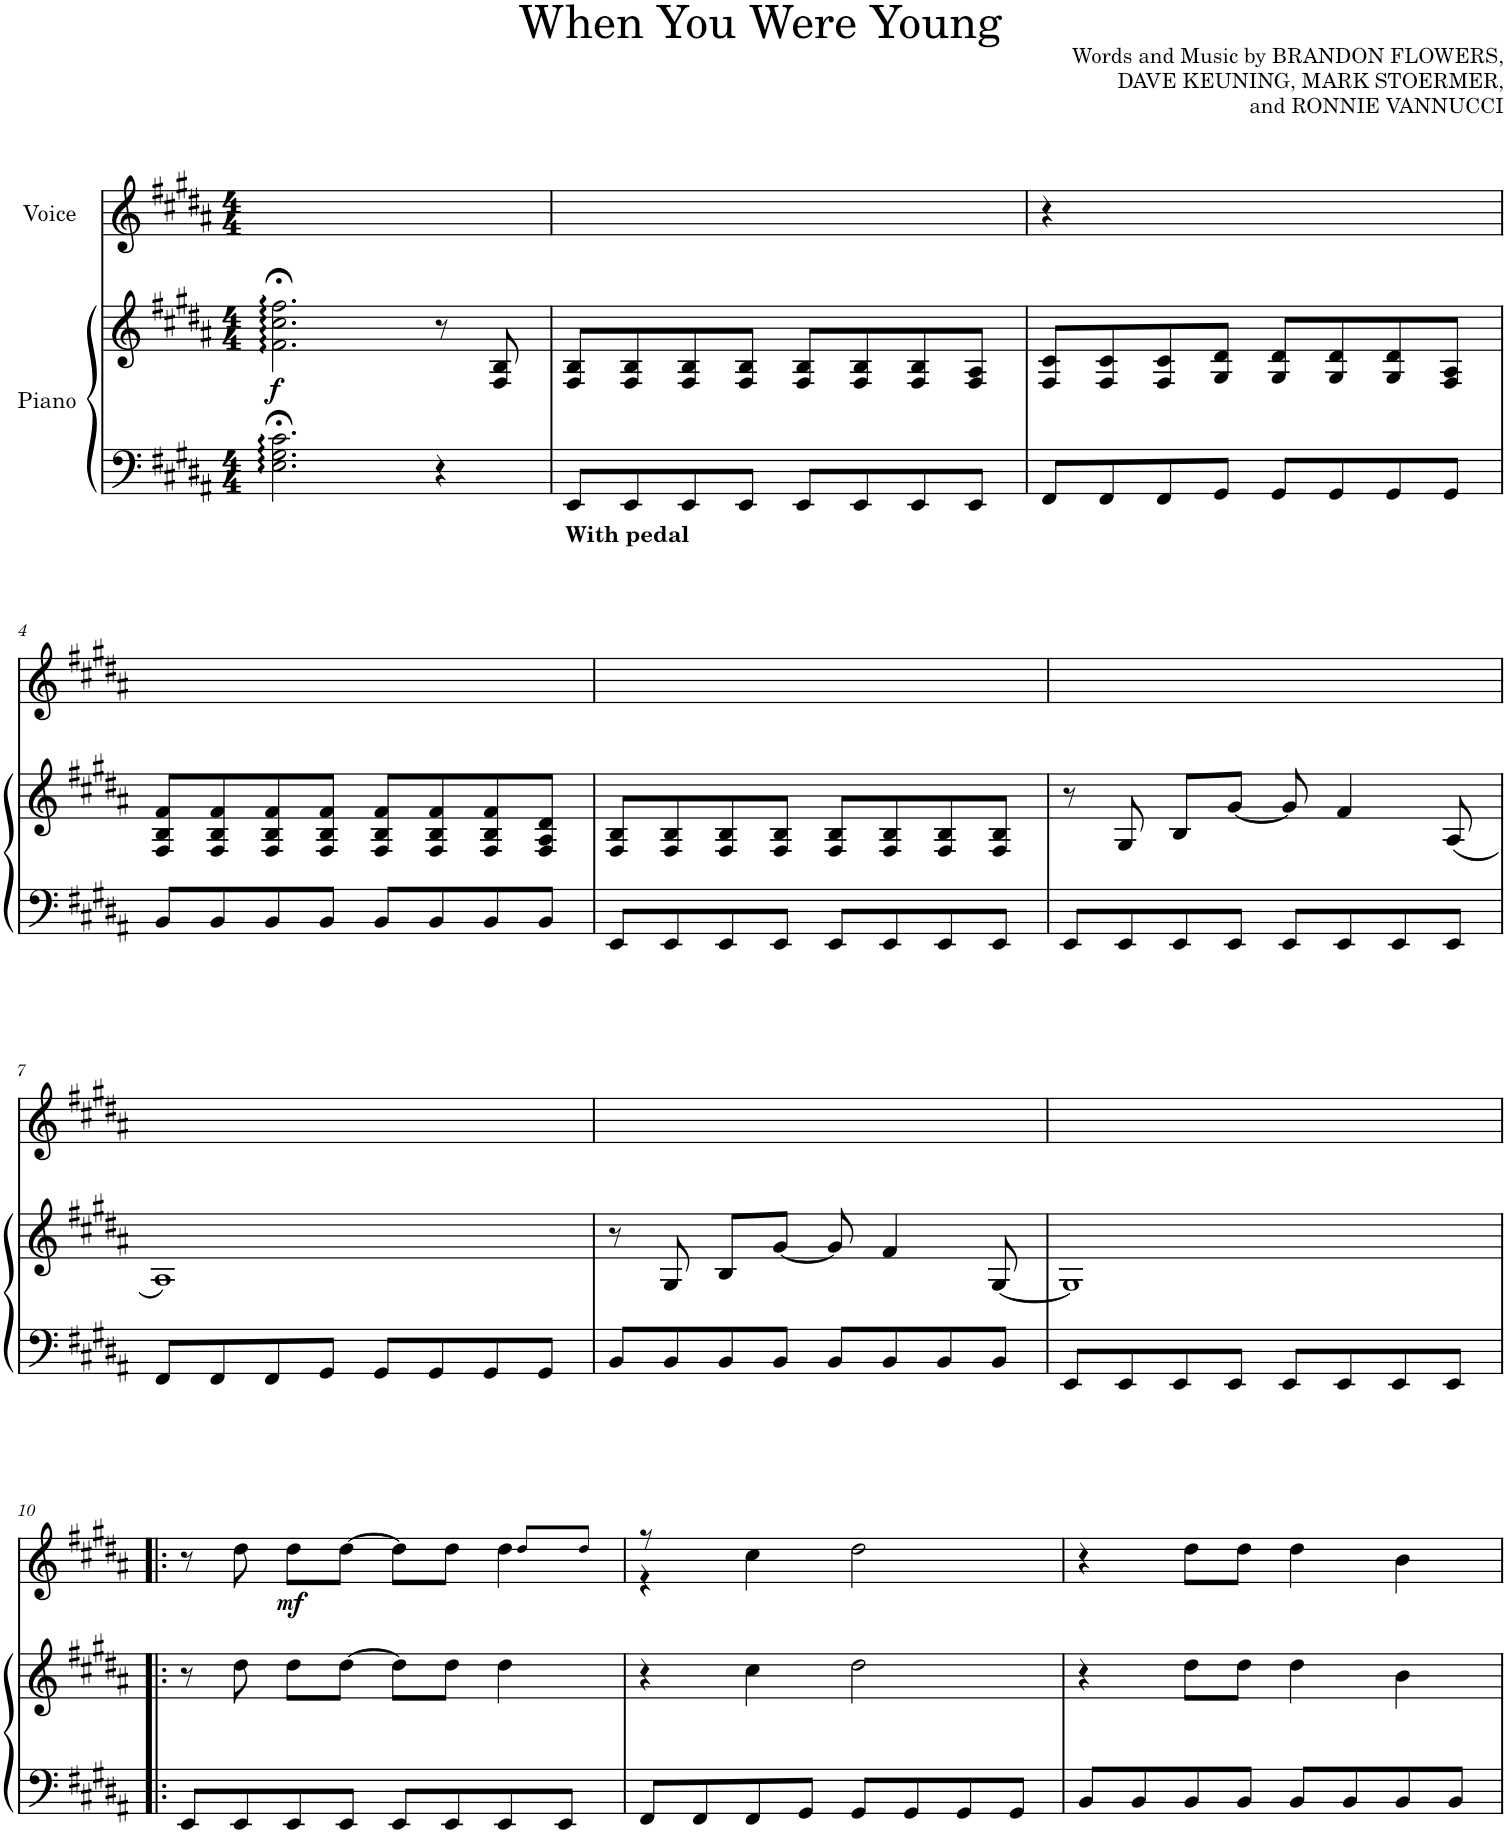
**kern	**kern	**dynam	**kern	**dynam
*part2	*part2	*part2	*part1	*part1
*staff3	*staff2	*staff2/3	*staff1	*staff1
*I"Piano	*	*	*I"Voice	*
*I'Pno	*	*	*I'V	*
*clefF4	*clefG2	*	*clefG2	*
*k[f#c#g#d#a#]	*k[f#c#g#d#a#]	*	*k[f#c#g#d#a#]	*
*M4/4	*M4/4	*	*M4/4	*
=1	=1	=1	=1	=1
!	!	!LO:DY:b	!	!
2.E\:;< 2.G#\:;< 2.c#\:;<	2.f#\:;< 2.cc#\:;< 2.ff#\:;<	f	1ryy	.
4r	8r	.	.	.
.	8F#/ 8B/	.	.	.
=2	=2	=2	=2	=2
!LO:TX:b:B:t=With pedal	!	!	!	!
8EE/L	8F#/ 8B/L	.	1ryy	.
8EE/	8F#/ 8B/	.	.	.
8EE/	8F#/ 8B/	.	.	.
8EE/J	8F#/ 8B/J	.	.	.
8EE/L	8F#/ 8B/L	.	.	.
8EE/	8F#/ 8B/	.	.	.
8EE/	8F#/ 8B/	.	.	.
8EE/J	8F#/ 8A#/J	.	.	.
=3	=3	=3	=3	=3
8FF#/L	8F#/ 8c#/L	.	4r	.
8FF#/	8F#/ 8c#/	.	.	.
8FF#/	8F#/ 8c#/	.	4ryy	.
8GG#/J	8G#/ 8d#/J	.	.	.
8GG#/L	8G#/ 8d#/L	.	2ryy	.
8GG#/	8G#/ 8d#/	.	.	.
8GG#/	8G#/ 8d#/	.	.	.
8GG#/J	8F#/ 8A#/J	.	.	.
!!LO:LB:g=z
=4	=4	=4	=4	=4
8BB/L	8F#/ 8B/ 8f#/L	.	1ryy	.
8BB/	8F#/ 8B/ 8f#/	.	.	.
8BB/	8F#/ 8B/ 8f#/	.	.	.
8BB/J	8F#/ 8B/ 8f#/J	.	.	.
8BB/L	8F#/ 8B/ 8f#/L	.	.	.
8BB/	8F#/ 8B/ 8f#/	.	.	.
8BB/	8F#/ 8B/ 8f#/	.	.	.
8BB/J	8F#/ 8A#/ 8d#/J	.	.	.
=5	=5	=5	=5	=5
8EE/L	8F#/ 8B/L	.	1ryy	.
8EE/	8F#/ 8B/	.	.	.
8EE/	8F#/ 8B/	.	.	.
8EE/J	8F#/ 8B/J	.	.	.
8EE/L	8F#/ 8B/L	.	.	.
8EE/	8F#/ 8B/	.	.	.
8EE/	8F#/ 8B/	.	.	.
8EE/J	8F#/ 8B/J	.	.	.
=6	=6	=6	=6	=6
8EE/L	8r	.	1ryy	.
8EE/	8G#/	.	.	.
8EE/	8B/L	.	.	.
8EE/J	[<8g#/J	.	.	.
8EE/L	8g#/]	.	.	.
8EE/	4f#/	.	.	.
8EE/	.	.	.	.
8EE/J	(<8A#/	.	.	.
!!LO:LB:g=z
=7	=7	=7	=7	=7
8FF#/L	1A#)	.	1ryy	.
8FF#/	.	.	.	.
8FF#/	.	.	.	.
8GG#/J	.	.	.	.
8GG#/L	.	.	.	.
8GG#/	.	.	.	.
8GG#/	.	.	.	.
8GG#/J	.	.	.	.
=8	=8	=8	=8	=8
8BB/L	8r	.	1ryy	.
8BB/	8G#/	.	.	.
8BB/	8B/L	.	.	.
8BB/J	[<8g#/J	.	.	.
8BB/L	8g#/]	.	.	.
8BB/	4f#/	.	.	.
8BB/	.	.	.	.
8BB/J	[<8G#/	.	.	.
=9	=9	=9	=9	=9
8EE/L	1G#]	.	1ryy	.
8EE/	.	.	.	.
8EE/	.	.	.	.
8EE/J	.	.	.	.
8EE/L	.	.	.	.
8EE/	.	.	.	.
8EE/	.	.	.	.
8EE/J	.	.	.	.
!!LO:LB:g=z
=10!|:	=10!|:	=10!|:	=10!|:	=10!|:
8EE/L	8r	.	8r	.
8EE/	8dd#\	.	8dd#\	.
!	!	!	!	!LO:DY:b
8EE/	8dd#\L	.	8dd#\L	mf
8EE/J	[>8dd#\J	.	[>8dd#\J	.
8EE/L	8dd#\L]	.	8dd#\L]	.
8EE/	8dd#\J	.	8dd#\J	.
8EE/	4dd#\	.	4dd#\	.
8EE/J	.	.	.	.
.	.	.	8qdd#/L	.
.	.	.	8qdd#/J	.
=11	=11	=11	=11	=11
*	*	*	*^	*
8FF#/L	4r	.	8r	4r	.
8FF#/	.	.	2..ryy	.	.
8FF#/	4cc#\	.	.	4cc#\	.
8GG#/J	.	.	.	.	.
8GG#/L	2dd#\	.	.	2dd#\	.
8GG#/	.	.	.	.	.
8GG#/	.	.	.	.	.
8GG#/J	.	.	.	.	.
*	*	*	*v	*v	*
=12	=12	=12	=12	=12
8BB/L	4r	.	4r	.
8BB/	.	.	.	.
8BB/	8dd#\L	.	8dd#\L	.
8BB/J	8dd#\J	.	8dd#\J	.
8BB/L	4dd#\	.	4dd#\	.
8BB/	.	.	.	.
8BB/	4b\	.	4b\	.
8BB/J	.	.	.	.
=	=	=	=	=
*-	*-	*-	*-	*-
